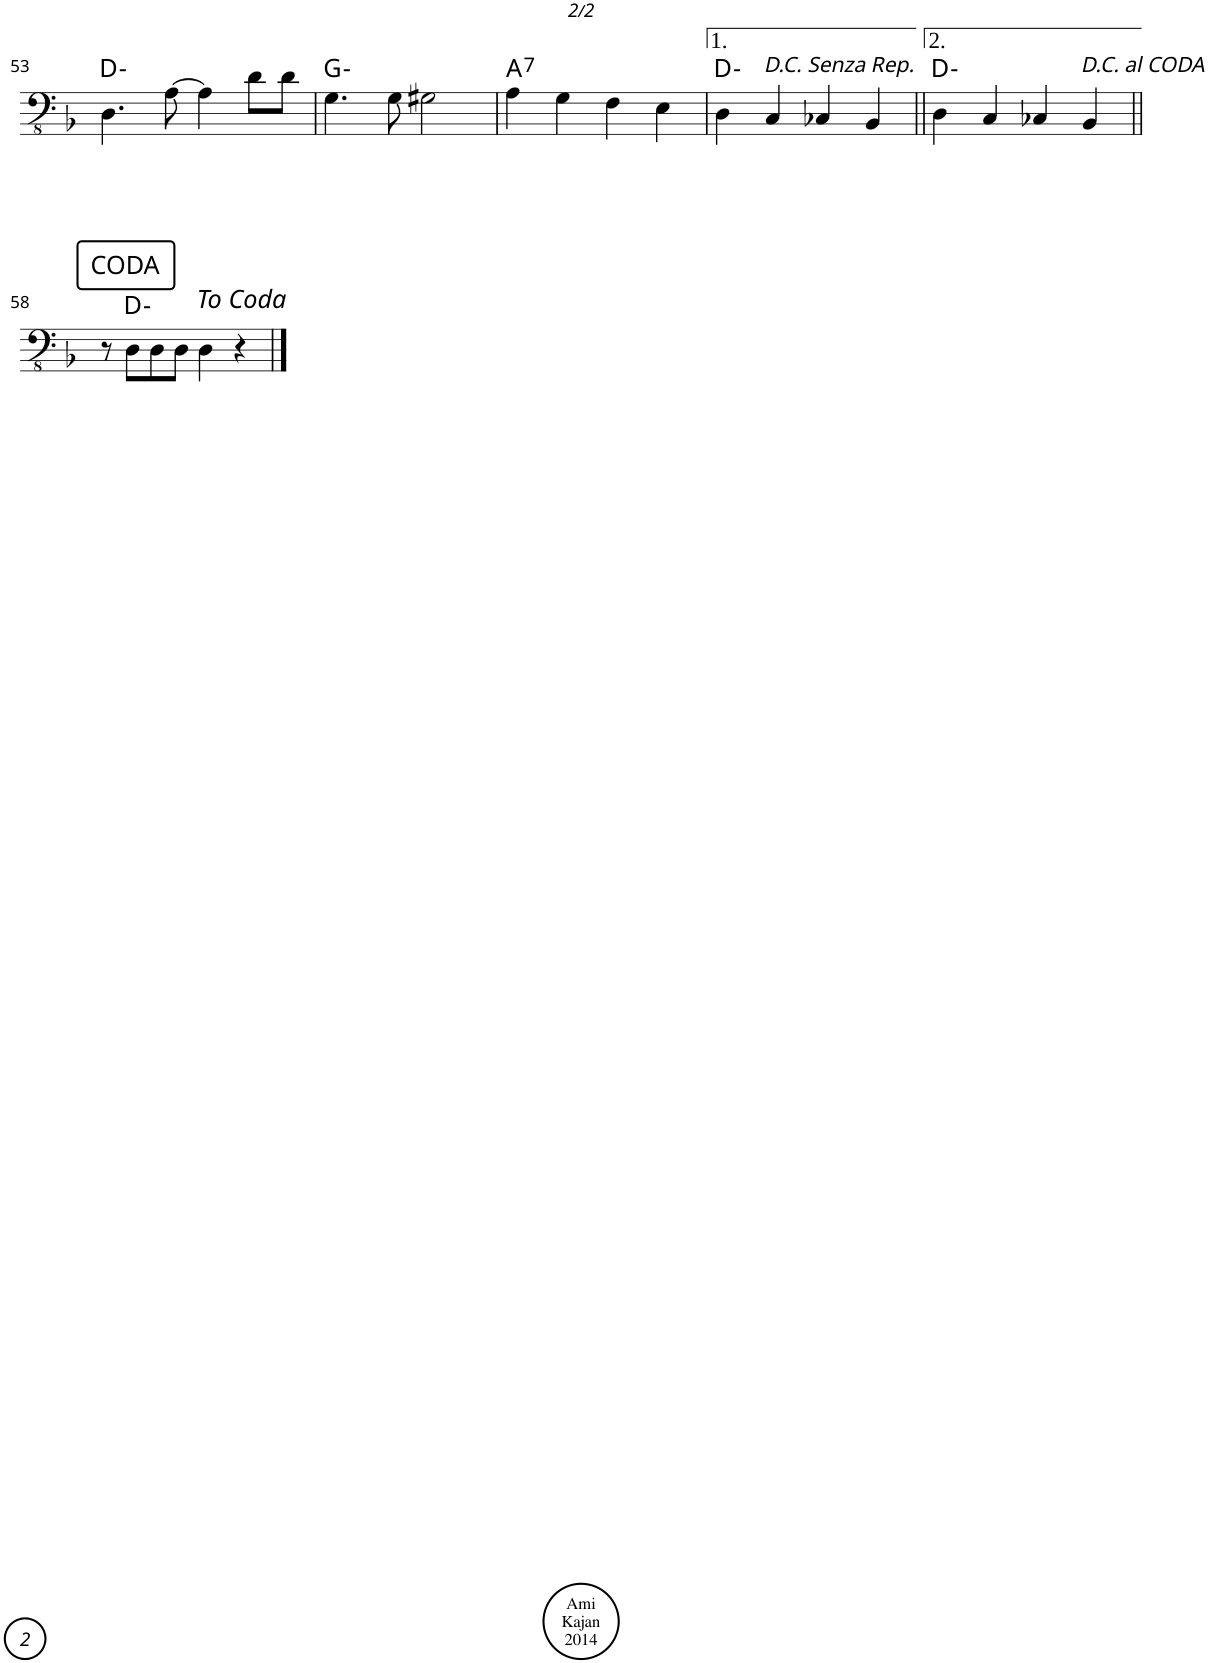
**kern	**harte
*part1	*part1
*staff1	*
*I"Fretless Electric Bass	*
!!LO:PB:g=z
*clefFv4	*
*k[b-]	*
*M4/4	*
*met(c|)	*
=53	=53
4.DD\	D:min
[8AA\	.
4AA\]	.
8D\L	.
8D\J	.
=54	=54
4.GG\	G:min
8GG\	.
2GG#X\	.
=55	=55
!	!LO:H:kt=7
4AA\	A:7
4GG\	.
4FF\	.
4EE\	.
=56	=56
4DD\	D:min
!LO:TX:a:i:t=D.C. Senza Rep.	!
4CC/	.
4CC-X/	.
4BBB-/	.
=57||	=57||
4DD\	D:min
4CC/	.
4CC-X/	.
4BBB-/	.
!!LO:LB:g=z
=58||	=58||
8r	.
8DD\L	D:min
8DD\	.
8DD\J	.
4DD\	.
4r	.
==	==
*-	*-
